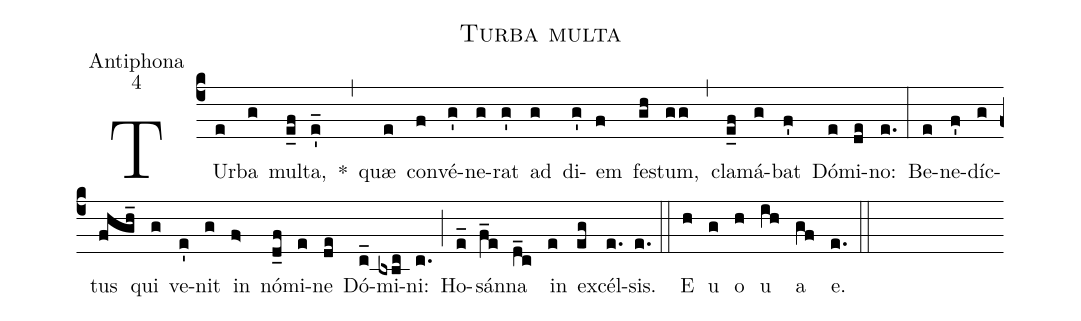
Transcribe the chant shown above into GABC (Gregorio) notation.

name:Turba multa;
office-part:Antiphona;
mode:4;
%%
(c4)TUr(e)ba(g) mul(e_f)ta,(e'_) *(,) quæ(e) con(f)vé(g')ne(g)rat(g') ad(g) di(g')em(f) fes(gh)tum,(gg) (,) cla(e_f)má(g)bat(f') Dó(e)mi(de)no:(e.) (:) Be(e)ne(f')díc(g)tus(fhgh_) qui(g) ve(e')nit(g) in(f>) nó(d_f)mi(e)ne(de) Dó(c_)mi(bxbc)ni:(c.) (;) Ho(e_)sán(f_e)na(d_c) in(e) ex(eg)cél(e.)sis.(e.) (::) E(h) u(g) o(h) u(ih) a(gf) e.(e.) (::)
